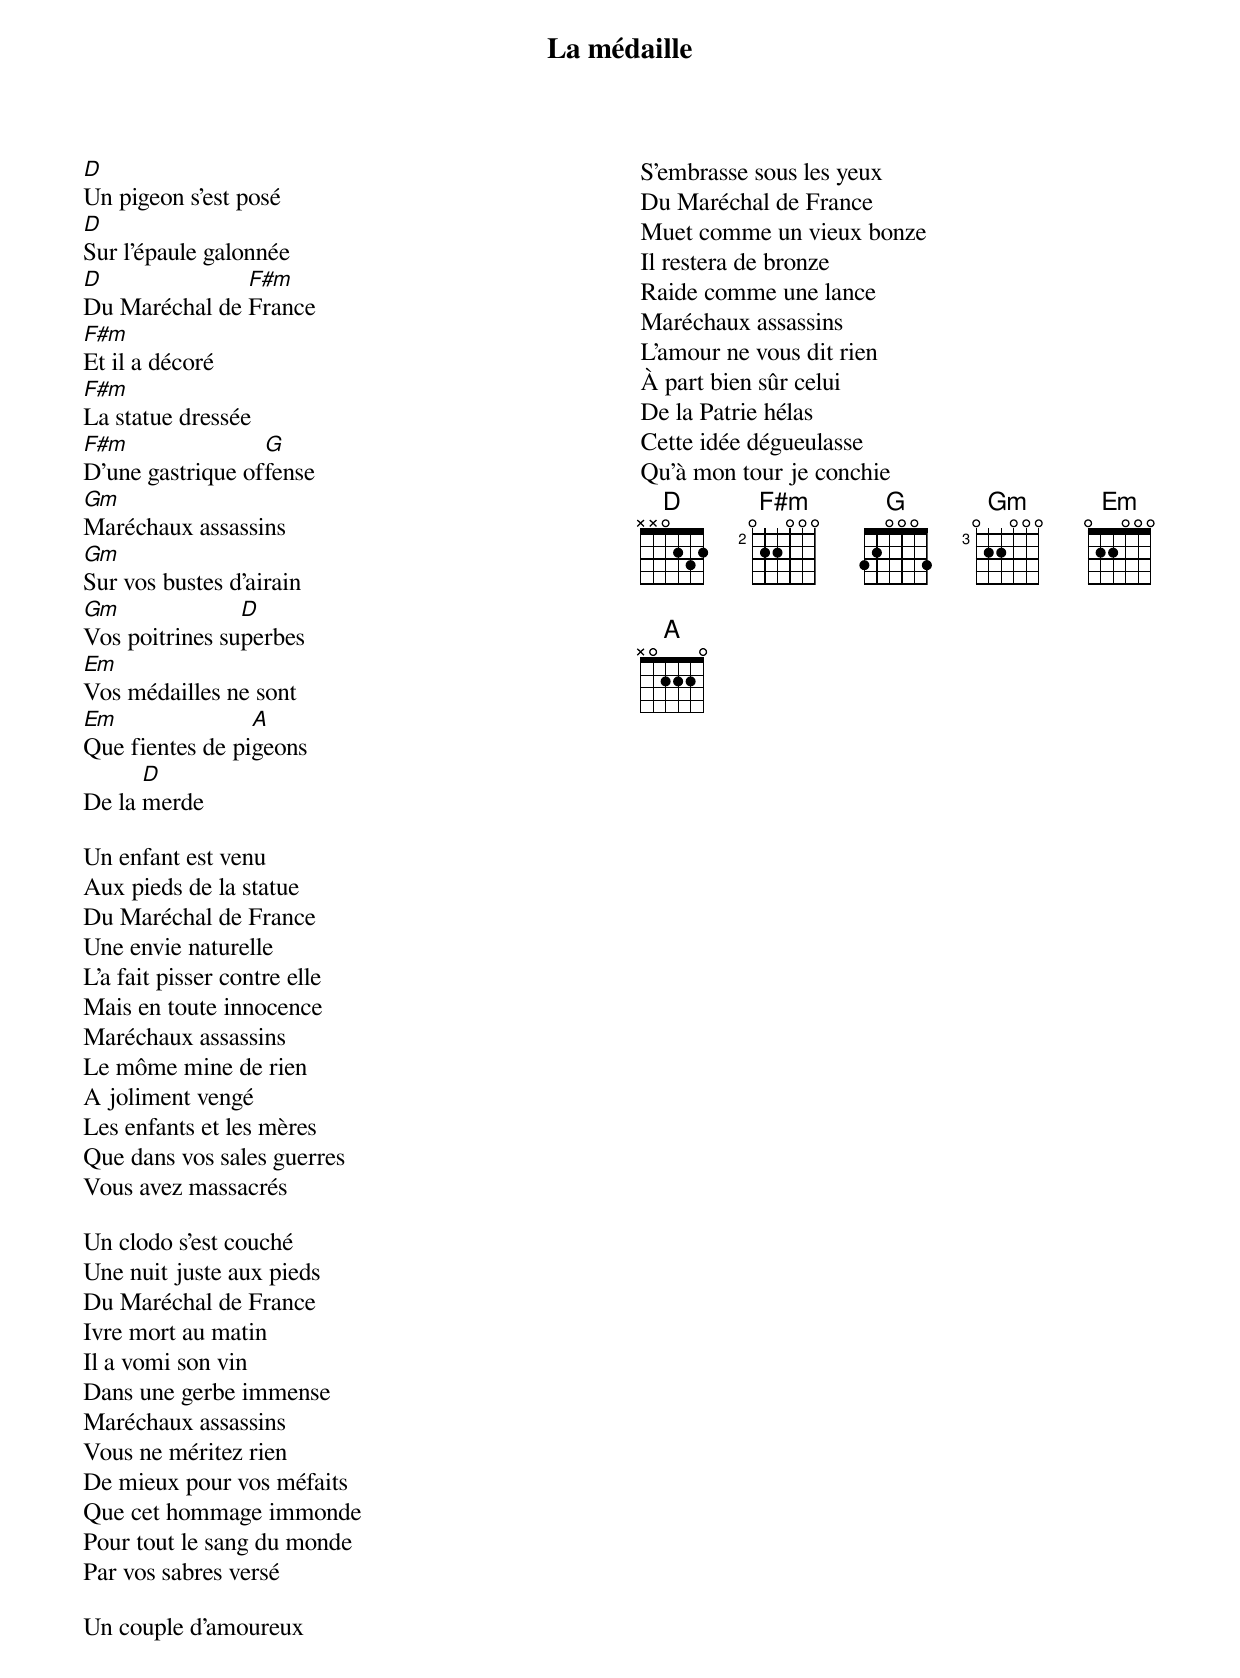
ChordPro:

{title: La médaille}
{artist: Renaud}
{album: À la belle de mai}
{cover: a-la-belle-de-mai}
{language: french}
{columns: 2}
{define: D frets X X 0 2 3 2}
{define: F#m base-fret 2 frets 0 2 2 0 0 0}
{define: G frets 3 2 0 0 0 3}
{define: Gm base-fret 3 frets 0 2 2 0 0 0}
{define: Em frets 0 2 2 0 0 0}
{define: A frets X 0 2 2 2 0}

[D]Un pigeon s'est posé
[D]Sur l'épaule galonnée
[D]Du Maréchal de [F#m]France
[F#m]Et il a décoré
[F#m]La statue dressée
[F#m]D'une gastrique of[G]fense
[Gm]Maréchaux assassins
[Gm]Sur vos bustes d'airain
[Gm]Vos poitrines su[D]perbes
[Em]Vos médailles ne sont
[Em]Que fientes de pi[A]geons
De la [D]merde

Un enfant est venu
Aux pieds de la statue
Du Maréchal de France
Une envie naturelle
L'a fait pisser contre elle
Mais en toute innocence
Maréchaux assassins
Le môme mine de rien
A joliment vengé
Les enfants et les mères
Que dans vos sales guerres
Vous avez massacrés

Un clodo s'est couché
Une nuit juste aux pieds
Du Maréchal de France
Ivre mort au matin
Il a vomi son vin
Dans une gerbe immense
Maréchaux assassins
Vous ne méritez rien
De mieux pour vos méfaits
Que cet hommage immonde
Pour tout le sang du monde
Par vos sabres versé

Un couple d'amoureux
S'embrasse sous les yeux
Du Maréchal de France
Muet comme un vieux bonze
Il restera de bronze
Raide comme une lance
Maréchaux assassins
L'amour ne vous dit rien
À part bien sûr celui
De la Patrie hélas
Cette idée dégueulasse
Qu'à mon tour je conchie
